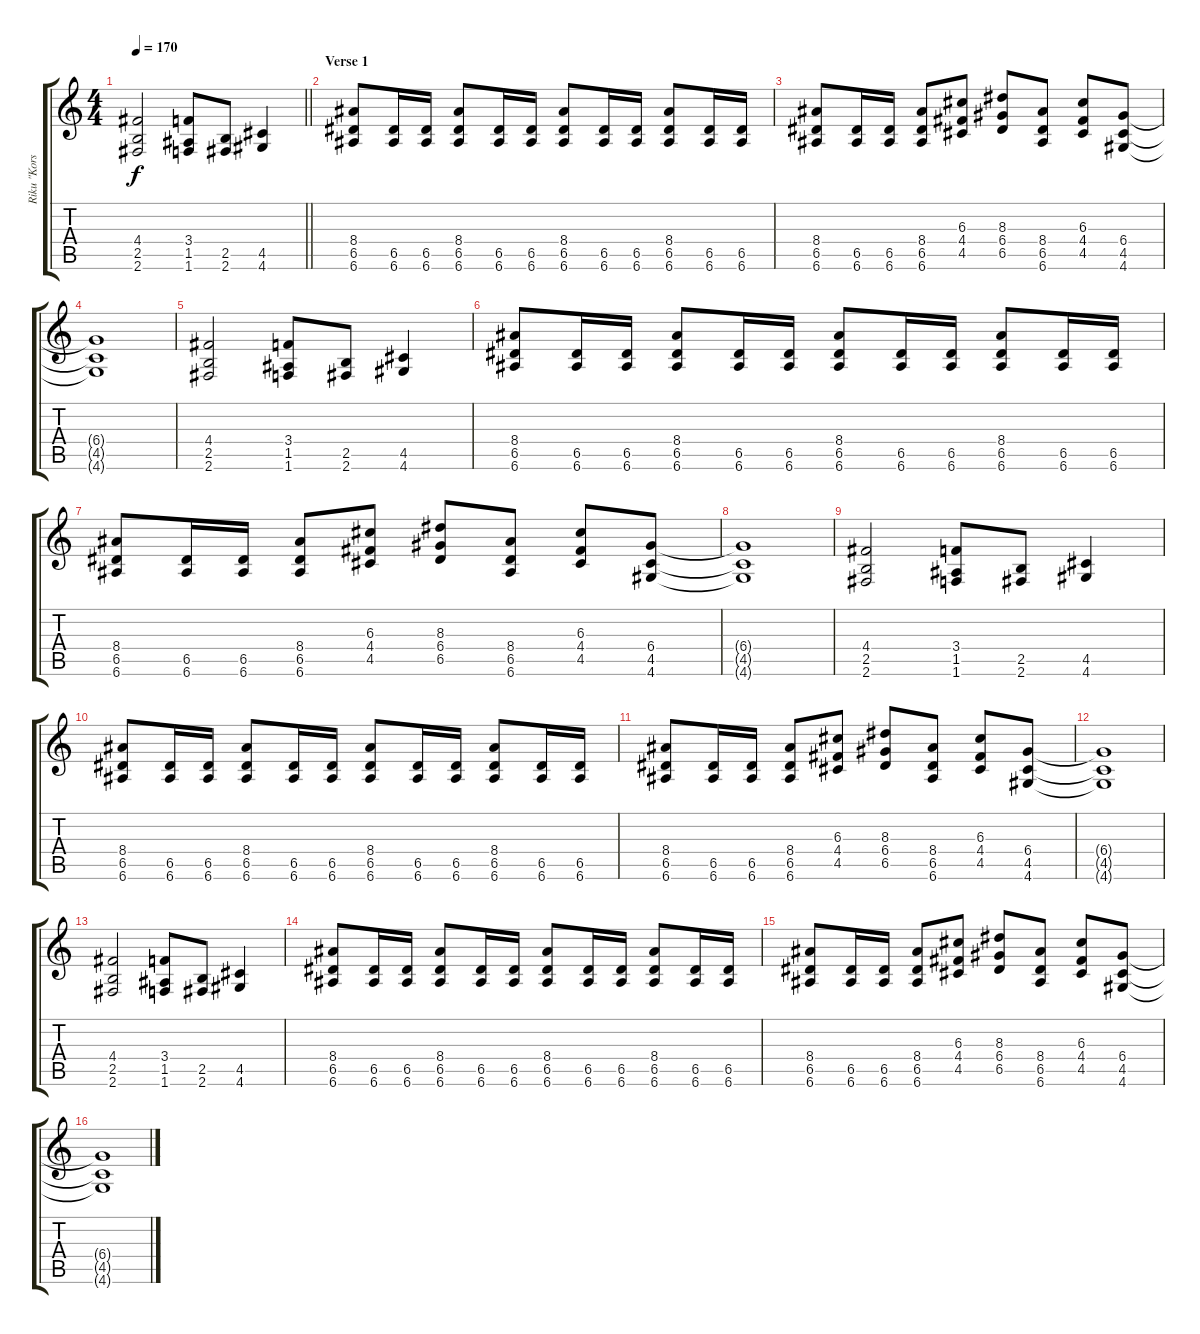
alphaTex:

\track ("Riku \"Korsberg\" Kukkonen" "Riku \"Kors") {instrument distortionguitar}
\staff {score tabs}
\tuning (E4 B3 G3 D3 A2 E2) {hide}
\ts (4 4)
\tempo 170
\clef g2
\barLineRight lightlight
\ks c
(4.4 2.5 2.6).2{dy f} (3.4 1.5 1.6).8 (2.5 2.6).8 (4.5 4.6).4 |
\section ("" "Verse 1")
(8.4 6.5 6.6).8 (6.5 6.6).16 (6.5 6.6).16 (8.4 6.5 6.6).8 (6.5 6.6).16 (6.5 6.6).16 (8.4 6.5 6.6).8 (6.5 6.6).16 (6.5 6.6).16 (8.4 6.5 6.6).8 (6.5 6.6).16 (6.5 6.6).16 |
(8.4 6.5 6.6).8 (6.5 6.6).16 (6.5 6.6).16 (8.4 6.5 6.6).8 (6.3 4.4 4.5).8 (8.3 6.4 6.5).8 (8.4 6.5 6.6).8 (6.3 4.4 4.5).8 (6.4 4.5 4.6).8 |
(6.4{t} 4.5{t} 4.6{t}).1 |
(4.4 2.5 2.6).2 (3.4 1.5 1.6).8 (2.5 2.6).8 (4.5 4.6).4 |
(8.4 6.5 6.6).8 (6.5 6.6).16 (6.5 6.6).16 (8.4 6.5 6.6).8 (6.5 6.6).16 (6.5 6.6).16 (8.4 6.5 6.6).8 (6.5 6.6).16 (6.5 6.6).16 (8.4 6.5 6.6).8 (6.5 6.6).16 (6.5 6.6).16 |
(8.4 6.5 6.6).8 (6.5 6.6).16 (6.5 6.6).16 (8.4 6.5 6.6).8 (6.3 4.4 4.5).8 (8.3 6.4 6.5).8 (8.4 6.5 6.6).8 (6.3 4.4 4.5).8 (6.4 4.5 4.6).8 |
(6.4{t} 4.5{t} 4.6{t}).1 |
(4.4 2.5 2.6).2 (3.4 1.5 1.6).8 (2.5 2.6).8 (4.5 4.6).4 |
(8.4 6.5 6.6).8 (6.5 6.6).16 (6.5 6.6).16 (8.4 6.5 6.6).8 (6.5 6.6).16 (6.5 6.6).16 (8.4 6.5 6.6).8 (6.5 6.6).16 (6.5 6.6).16 (8.4 6.5 6.6).8 (6.5 6.6).16 (6.5 6.6).16 |
(8.4 6.5 6.6).8 (6.5 6.6).16 (6.5 6.6).16 (8.4 6.5 6.6).8 (6.3 4.4 4.5).8 (8.3 6.4 6.5).8 (8.4 6.5 6.6).8 (6.3 4.4 4.5).8 (6.4 4.5 4.6).8 |
(6.4{t} 4.5{t} 4.6{t}).1 |
(4.4 2.5 2.6).2 (3.4 1.5 1.6).8 (2.5 2.6).8 (4.5 4.6).4 |
(8.4 6.5 6.6).8 (6.5 6.6).16 (6.5 6.6).16 (8.4 6.5 6.6).8 (6.5 6.6).16 (6.5 6.6).16 (8.4 6.5 6.6).8 (6.5 6.6).16 (6.5 6.6).16 (8.4 6.5 6.6).8 (6.5 6.6).16 (6.5 6.6).16 |
(8.4 6.5 6.6).8 (6.5 6.6).16 (6.5 6.6).16 (8.4 6.5 6.6).8 (6.3 4.4 4.5).8 (8.3 6.4 6.5).8 (8.4 6.5 6.6).8 (6.3 4.4 4.5).8 (6.4 4.5 4.6).8 |
(6.4{t} 4.5{t} 4.6{t}).1
